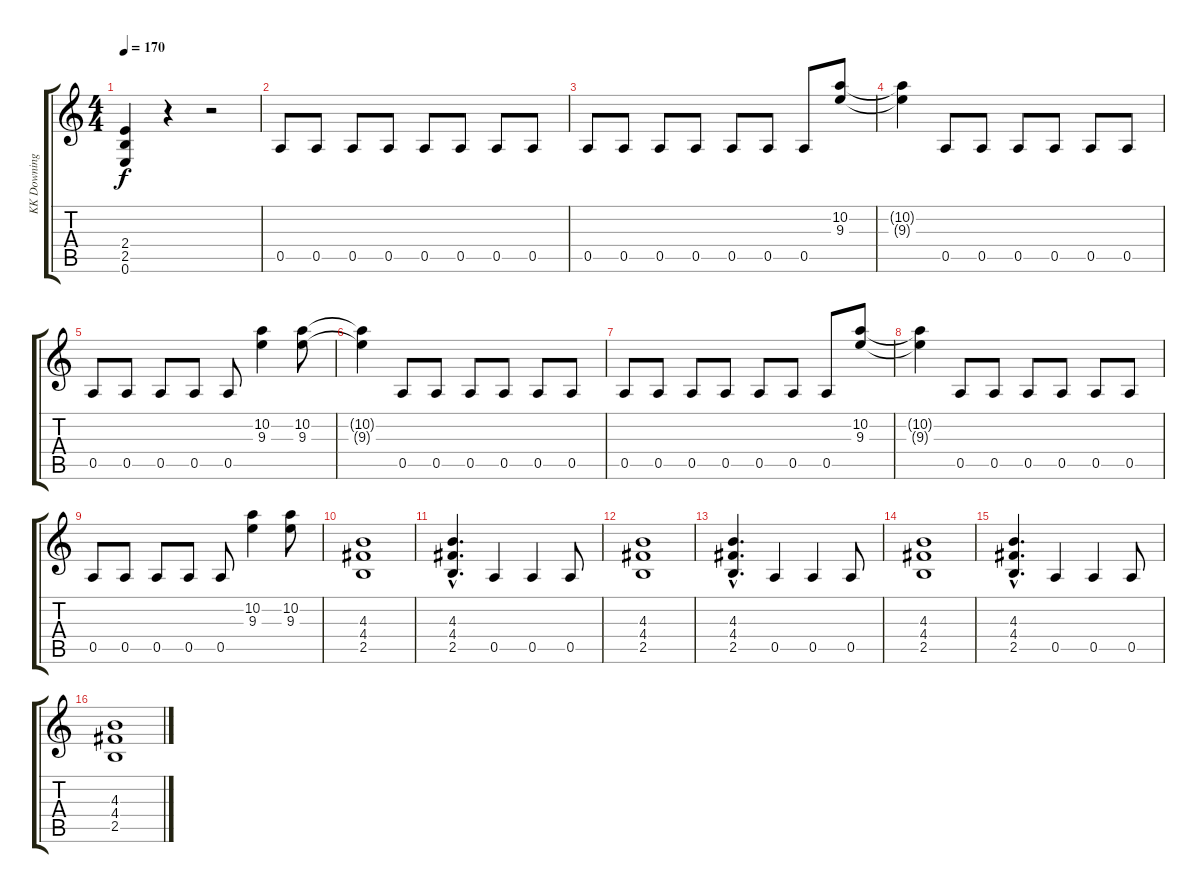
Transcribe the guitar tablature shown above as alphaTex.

\track ("KK Downing (Distortion Guitar)" "KK Downing") {instrument distortionguitar}
\staff {score tabs}
\tuning (E4 B3 G3 D3 A2 E2) {hide}
\ts (4 4)
\tempo 170
\clef g2
\ks c
(2.4{t} 2.5{t} 0.6{t}).4{dy f} r.4 r.2 |
0.5.8 0.5.8 0.5.8 0.5.8 0.5.8 0.5.8 0.5.8 0.5.8 |
0.5.8 0.5.8 0.5.8 0.5.8 0.5.8 0.5.8 0.5.8 (10.2 9.3).8 |
(10.2{t} 9.3{t}).4 0.5.8 0.5.8 0.5.8 0.5.8 0.5.8 0.5.8 |
0.5.8 0.5.8 0.5.8 0.5.8 0.5.8 (10.2 9.3).4 (10.2 9.3).8 |
(10.2{t} 9.3{t}).4 0.5.8 0.5.8 0.5.8 0.5.8 0.5.8 0.5.8 |
0.5.8 0.5.8 0.5.8 0.5.8 0.5.8 0.5.8 0.5.8 (10.2 9.3).8 |
(10.2{t} 9.3{t}).4 0.5.8 0.5.8 0.5.8 0.5.8 0.5.8 0.5.8 |
0.5.8 0.5.8 0.5.8 0.5.8 0.5.8 (10.2 9.3).4 (10.2 9.3).8 |
(4.3 4.4 2.5).1 |
(4.3{hac} 4.4{hac} 2.5{hac}).4{d} 0.5.4 0.5.4 0.5.8 |
(4.3 4.4 2.5).1 |
(4.3{hac} 4.4{hac} 2.5{hac}).4{d} 0.5.4 0.5.4 0.5.8 |
(4.3 4.4 2.5).1 |
(4.3{hac} 4.4{hac} 2.5{hac}).4{d} 0.5.4 0.5.4 0.5.8 |
(4.3 4.4 2.5).1
